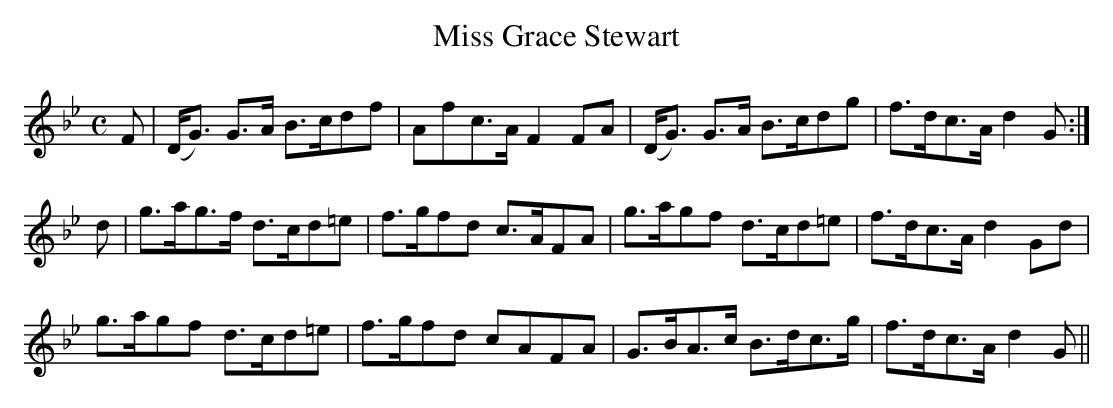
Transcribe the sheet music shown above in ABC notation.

X:1
T:Miss Grace Stewart
M:C
L:1/8
K:Gmin
F|(D<G) G>A B>cdf|Afc>A F2 FA|(D<G) G>A B>cdg|f>dc>A d2G:|
d|g>ag>f d>cd=e|f>gfd c>AFA|g>agf d>cd=e|f>dc>A d2 Gd|
g>agf d>cd=e|f>gfd cAFA|G>BA>c B>dc>g|f>dc>A d2G||
